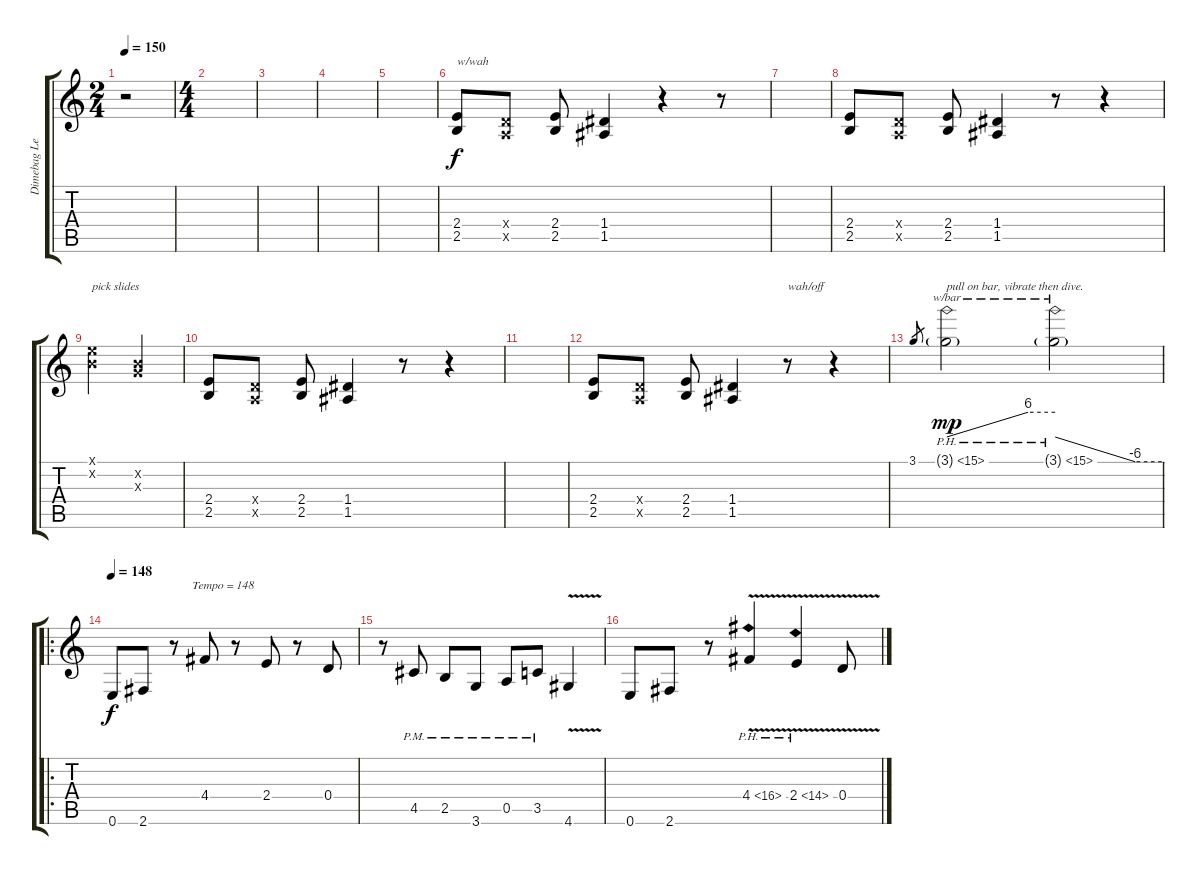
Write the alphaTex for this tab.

\track ("Dimebag Lead" "Dimebag Le") {instrument distortionguitar}
\staff {score tabs}
\tuning (E4 B3 G3 D3 A2 E2) {hide}
\ts (2 4)
\tempo 150
\clef g2
\ks c
r.2{dy f instrument distortionguitar} |
\ts (4 4)
|
|
|
|
(2.4 2.5).8{txt "w/wah"} (0.4{x} 0.5{x}).8 (2.4 2.5).8 (1.4 1.5).4 r.4 r.8 |
|
(2.4 2.5).8 (0.4{x} 0.5{x}).8 (2.4 2.5).8 (1.4 1.5).4 r.8 r.4 |
(0.1{x} 0.2{x}).2{txt "pick slides" instrument guitarfretnoise} (0.2{x} 0.3{x}).2 |
(2.4 2.5).8{instrument distortionguitar} (0.4{x} 0.5{x}).8 (2.4 2.5).8 (1.4 1.5).4 r.8 r.4 |
|
(2.4 2.5).8 (0.4{x} 0.5{x}).8 (2.4 2.5).8 (1.4 1.5).4 r.8{txt "wah/off"} r.4 |
3.1.8{gr} 3.1{ph 12 g}.2{tbe (custom default 0 0 45 24 60 24) txt "pull on bar, vibrate then dive." dy mp} 3.1{ph 12 g}.2{tbe (custom default 0 0 45 -24 60 -24)} |
\ro
\tempo 148
0.6.8{dy f} 2.6.8 r.8{txt "      Tempo = 148"} 4.4.8 r.8 2.4.8 r.8 0.4.8 |
r.8 4.5{pm}.8 2.5{pm}.8 3.6{pm}.8 0.5{pm}.8 3.5{pm}.8 4.6{v}.4 |
0.6.8 2.6.8 r.8 4.4{ph 12 v}.4 2.4{ph 12 v}.4 0.4{v}.8
